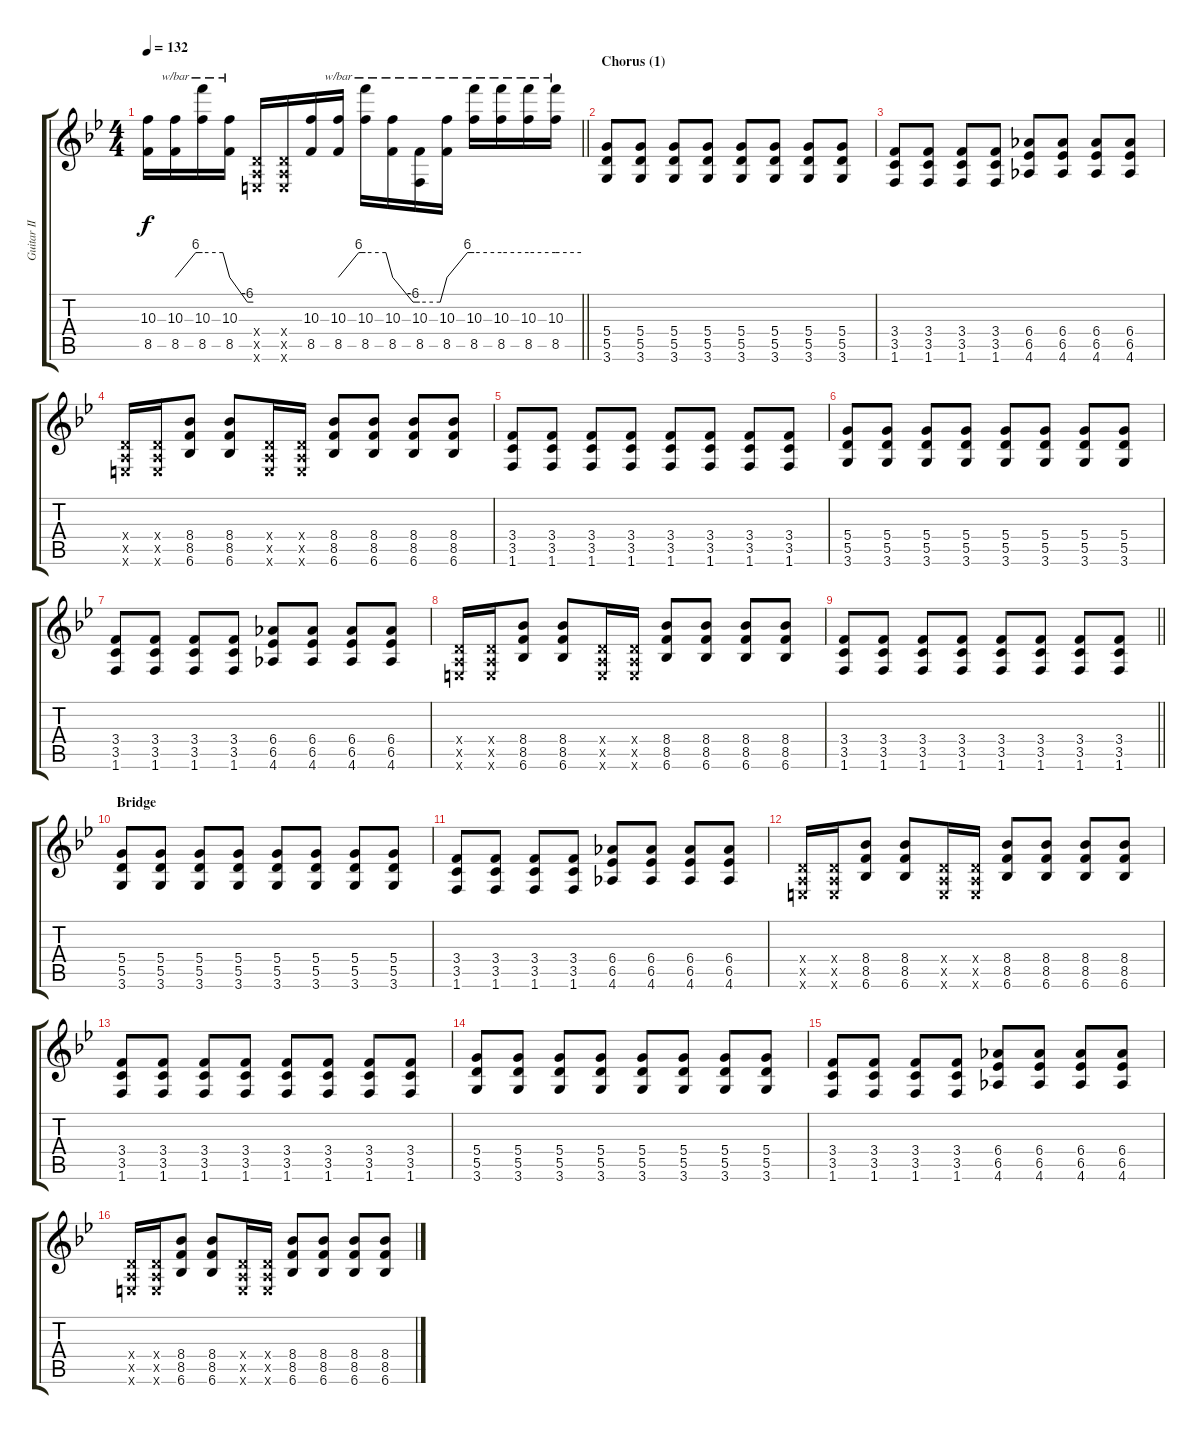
\track ("Guitar II (Aiji)" "Guitar II ") {instrument distortionguitar}
\staff {score tabs}
\tuning (E4 B3 G3 D3 A2 E2) {hide}
\ts (4 4)
\tempo 132
\clef g2
\barLineRight lightlight
\ks bb
(10.3 8.5).16{dy f} (10.3 8.5).16{tbe (custom default 0 0 45 24 60 24)} (10.3 8.5).16{tbe (custom default 0 24 45 24 60 0)} (10.3 8.5).16{tbe (custom default 0 0 45 -24 60 -24)} (0.4{x} 0.5{x} 0.6{x}).16 (0.4{x} 0.5{x} 0.6{x}).16 (10.3 8.5).16 (10.3 8.5).16{tbe (custom default 0 0 45 24 60 24)} (10.3 8.5).16{tbe (custom default 0 24 45 24 60 0)} (10.3 8.5).16{tbe (custom default 0 0 45 -24 60 -24)} (10.3 8.5).16{tbe (custom default 0 -24 45 -24 60 0)} (10.3 8.5).16{tbe (custom default 0 0 45 24 60 24)} (10.3 8.5).16{tbe (hold default 0 24 60 24)} (10.3 8.5).16{tbe (hold default 0 24 60 24)} (10.3 8.5).16{tbe (hold default 0 24 60 24)} (10.3 8.5).16{tbe (hold default 0 24 60 24)} |
\section ("" "Chorus (1)")
(5.4 5.5 3.6).8 (5.4 5.5 3.6).8 (5.4 5.5 3.6).8 (5.4 5.5 3.6).8 (5.4 5.5 3.6).8 (5.4 5.5 3.6).8 (5.4 5.5 3.6).8 (5.4 5.5 3.6).8 |
(3.4 3.5 1.6).8 (3.4 3.5 1.6).8 (3.4 3.5 1.6).8 (3.4 3.5 1.6).8 (6.4 6.5 4.6).8 (6.4 6.5 4.6).8 (6.4 6.5 4.6).8 (6.4 6.5 4.6).8 |
(0.4{x} 0.5{x} 0.6{x}).16 (0.4{x} 0.5{x} 0.6{x}).16 (8.4 8.5 6.6).8 (8.4 8.5 6.6).8 (0.4{x} 0.5{x} 0.6{x}).16 (0.4{x} 0.5{x} 0.6{x}).16 (8.4 8.5 6.6).8 (8.4 8.5 6.6).8 (8.4 8.5 6.6).8 (8.4 8.5 6.6).8 |
(3.4 3.5 1.6).8 (3.4 3.5 1.6).8 (3.4 3.5 1.6).8 (3.4 3.5 1.6).8 (3.4 3.5 1.6).8 (3.4 3.5 1.6).8 (3.4 3.5 1.6).8 (3.4 3.5 1.6).8 |
(5.4 5.5 3.6).8 (5.4 5.5 3.6).8 (5.4 5.5 3.6).8 (5.4 5.5 3.6).8 (5.4 5.5 3.6).8 (5.4 5.5 3.6).8 (5.4 5.5 3.6).8 (5.4 5.5 3.6).8 |
(3.4 3.5 1.6).8 (3.4 3.5 1.6).8 (3.4 3.5 1.6).8 (3.4 3.5 1.6).8 (6.4 6.5 4.6).8 (6.4 6.5 4.6).8 (6.4 6.5 4.6).8 (6.4 6.5 4.6).8 |
(0.4{x} 0.5{x} 0.6{x}).16 (0.4{x} 0.5{x} 0.6{x}).16 (8.4 8.5 6.6).8 (8.4 8.5 6.6).8 (0.4{x} 0.5{x} 0.6{x}).16 (0.4{x} 0.5{x} 0.6{x}).16 (8.4 8.5 6.6).8 (8.4 8.5 6.6).8 (8.4 8.5 6.6).8 (8.4 8.5 6.6).8 |
\barLineRight lightlight
(3.4 3.5 1.6).8 (3.4 3.5 1.6).8 (3.4 3.5 1.6).8 (3.4 3.5 1.6).8 (3.4 3.5 1.6).8 (3.4 3.5 1.6).8 (3.4 3.5 1.6).8 (3.4 3.5 1.6).8 |
\section ("" "Bridge")
(5.4 5.5 3.6).8 (5.4 5.5 3.6).8 (5.4 5.5 3.6).8 (5.4 5.5 3.6).8 (5.4 5.5 3.6).8 (5.4 5.5 3.6).8 (5.4 5.5 3.6).8 (5.4 5.5 3.6).8 |
(3.4 3.5 1.6).8 (3.4 3.5 1.6).8 (3.4 3.5 1.6).8 (3.4 3.5 1.6).8 (6.4 6.5 4.6).8 (6.4 6.5 4.6).8 (6.4 6.5 4.6).8 (6.4 6.5 4.6).8 |
(0.4{x} 0.5{x} 0.6{x}).16 (0.4{x} 0.5{x} 0.6{x}).16 (8.4 8.5 6.6).8 (8.4 8.5 6.6).8 (0.4{x} 0.5{x} 0.6{x}).16 (0.4{x} 0.5{x} 0.6{x}).16 (8.4 8.5 6.6).8 (8.4 8.5 6.6).8 (8.4 8.5 6.6).8 (8.4 8.5 6.6).8 |
(3.4 3.5 1.6).8 (3.4 3.5 1.6).8 (3.4 3.5 1.6).8 (3.4 3.5 1.6).8 (3.4 3.5 1.6).8 (3.4 3.5 1.6).8 (3.4 3.5 1.6).8 (3.4 3.5 1.6).8 |
(5.4 5.5 3.6).8 (5.4 5.5 3.6).8 (5.4 5.5 3.6).8 (5.4 5.5 3.6).8 (5.4 5.5 3.6).8 (5.4 5.5 3.6).8 (5.4 5.5 3.6).8 (5.4 5.5 3.6).8 |
(3.4 3.5 1.6).8 (3.4 3.5 1.6).8 (3.4 3.5 1.6).8 (3.4 3.5 1.6).8 (6.4 6.5 4.6).8 (6.4 6.5 4.6).8 (6.4 6.5 4.6).8 (6.4 6.5 4.6).8 |
(0.4{x} 0.5{x} 0.6{x}).16 (0.4{x} 0.5{x} 0.6{x}).16 (8.4 8.5 6.6).8 (8.4 8.5 6.6).8 (0.4{x} 0.5{x} 0.6{x}).16 (0.4{x} 0.5{x} 0.6{x}).16 (8.4 8.5 6.6).8 (8.4 8.5 6.6).8 (8.4 8.5 6.6).8 (8.4 8.5 6.6).8
